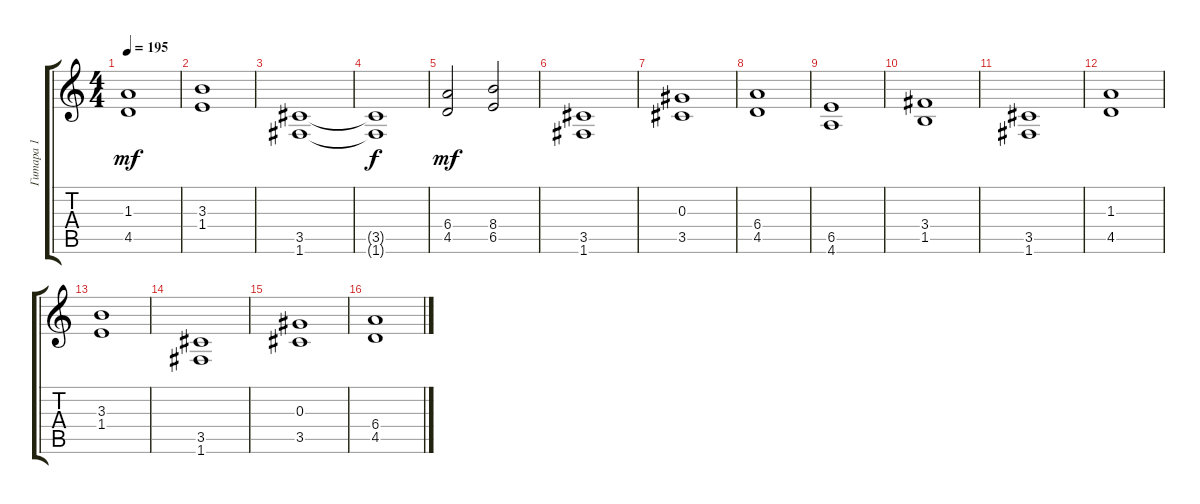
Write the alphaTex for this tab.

\track ("Гитара 1" "Гитара 1") {instrument overdrivenguitar}
\staff {score tabs}
\tuning (F4 C4 Ab3 Eb3 Bb2 F2) {hide}
\ts (4 4)
\tempo 195
\clef g2
\ks c
(1.3 4.5).1{dy mf} |
(3.3 1.4).1 |
(3.5 1.6).1 |
(3.5{t} 1.6{t}).1{dy f} |
(6.4 4.5).2{dy mf} (8.4 6.5).2 |
(3.5 1.6).1 |
(0.3 3.5).1 |
(6.4 4.5).1 |
(6.5 4.6).1 |
(3.4 1.5).1 |
(3.5 1.6).1 |
(1.3 4.5).1 |
(3.3 1.4).1 |
(3.5 1.6).1 |
(0.3 3.5).1 |
(6.4 4.5).1
